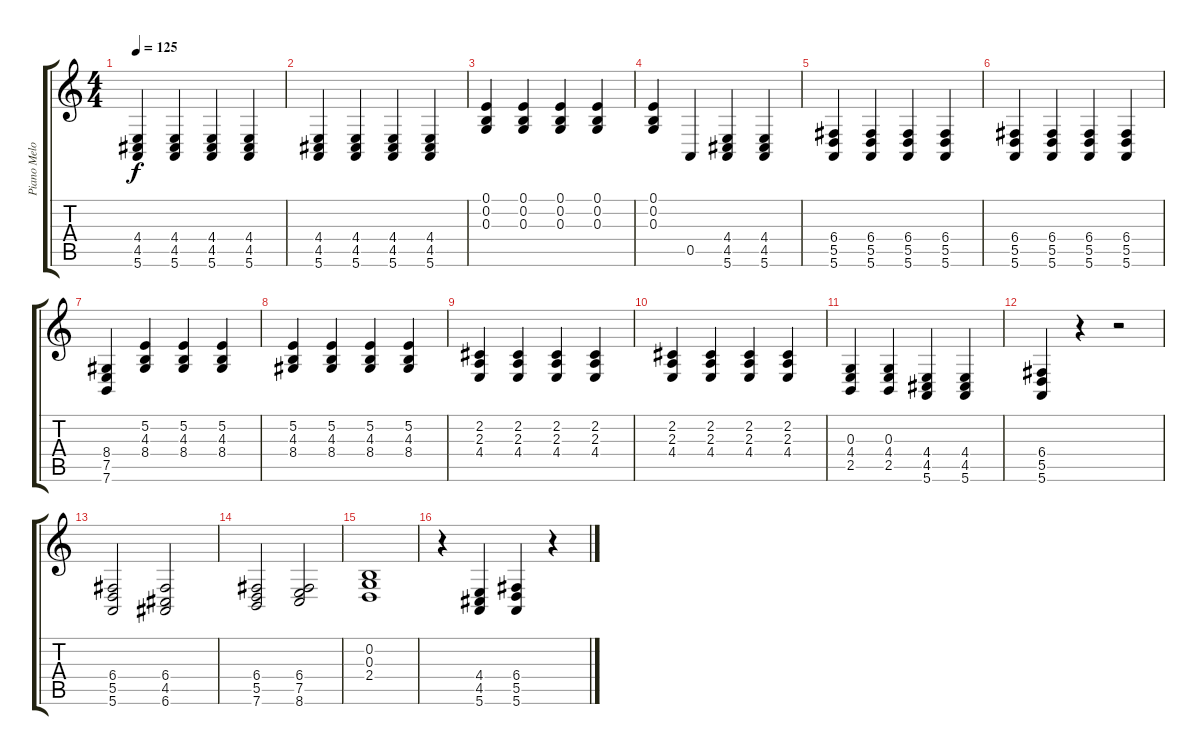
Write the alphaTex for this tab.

\track ("Piano Melody" "Piano Melo") {instrument acousticgrandpiano}
\staff {score tabs}
\tuning (E4 B3 G3 C3 A2 E2) {hide}
\ts (4 4)
\tempo 125
\clef g2
\ks c
(4.4 4.5 5.6).4{dy f} (4.4 4.5 5.6).4 (4.4 4.5 5.6).4 (4.4 4.5 5.6).4 |
(4.4 4.5 5.6).4 (4.4 4.5 5.6).4 (4.4 4.5 5.6).4 (4.4 4.5 5.6).4 |
(0.1 0.2 0.3).4 (0.1 0.2 0.3).4 (0.1 0.2 0.3).4 (0.1 0.2 0.3).4 |
(0.1 0.2 0.3).4 0.5.4 (4.4 4.5 5.6).4 (4.4 4.5 5.6).4 |
(6.4 5.5 5.6).4 (6.4 5.5 5.6).4 (6.4 5.5 5.6).4 (6.4 5.5 5.6).4 |
(6.4 5.5 5.6).4 (6.4 5.5 5.6).4 (6.4 5.5 5.6).4 (6.4 5.5 5.6).4 |
(8.4 7.5 7.6).4 (5.2 4.3 8.4).4 (5.2 4.3 8.4).4 (5.2 4.3 8.4).4 |
(5.2 4.3 8.4).4 (5.2 4.3 8.4).4 (5.2 4.3 8.4).4 (5.2 4.3 8.4).4 |
(2.2 2.3 4.4).4 (2.2 2.3 4.4).4 (2.2 2.3 4.4).4 (2.2 2.3 4.4).4 |
(2.2 2.3 4.4).4 (2.2 2.3 4.4).4 (2.2 2.3 4.4).4 (2.2 2.3 4.4).4 |
(0.3 4.4 2.5).4 (0.3 4.4 2.5).4 (4.4 4.5 5.6).4 (4.4 4.5 5.6).4 |
(6.4 5.5 5.6).4 r.4 r.2 |
(6.4 5.5 5.6).2 (6.4 4.5 6.6).2 |
(6.4 5.5 7.6).2 (6.4 7.5 8.6).2 |
(0.2 0.3 2.4).1 |
r.4 (4.4 4.5 5.6).4 (6.4 5.5 5.6).4 r.4
